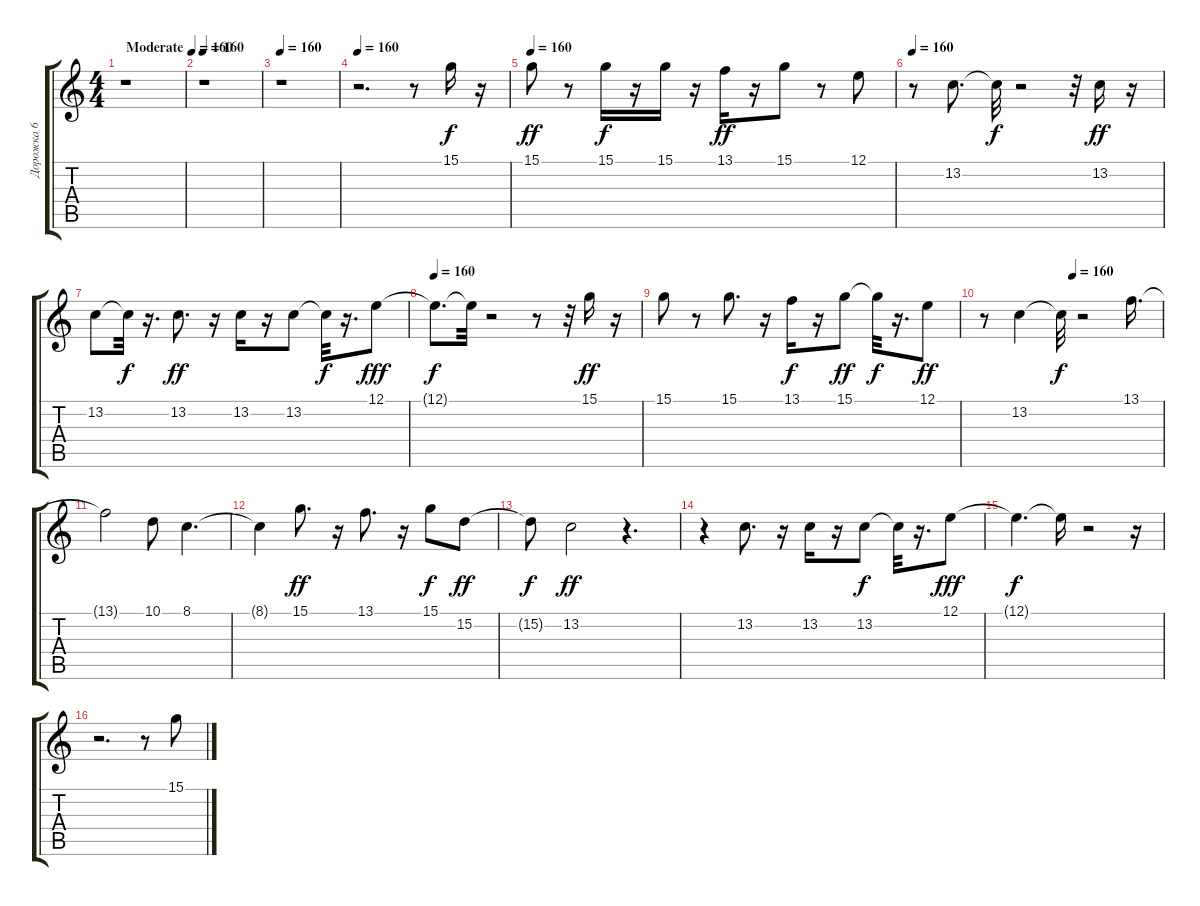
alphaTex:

\track ("Дорожка 6" "Дорожка 6") {instrument recorder}
\staff {score tabs}
\tuning (E4 B3 G3 D3 A2 E2) {hide}
\ts (4 4)
\tempo (160 "Moderate")
\clef g2
\ks c
r.1{dy f instrument recorder} |
\tempo 160
r.1 |
\tempo 160
r.1 |
\tempo 160
r.2{d} r.8 15.1.16 r.16 |
\tempo 160
15.1.8{dy ff} r.8 15.1.16{dy f} r.16 15.1.16 r.16 13.1.16{dy ff} r.16 15.1.8 r.8 12.1.8 |
\tempo 160
r.8 13.2.8{d} 13.2{t}.32{dy f} r.2 r.32 13.2.16{dy ff} r.16 |
13.2.8 13.2{t}.32{dy f} r.16{d} 13.2.8{d dy ff} r.16 13.2.16 r.16 13.2.8 13.2{t}.32{dy f} r.16{d} 12.1.8{dy fff} |
\tempo 160
12.1{t}.8{d dy f} 12.1{t}.32 r.2 r.8 r.32 15.1.16{dy ff} r.16 |
15.1.8 r.8 15.1.8{d} r.16 13.1.16{dy f} r.16 15.1.8{dy ff} 15.1{t}.32{dy f} r.16{d} 12.1.8{dy ff} |
\tempo (160 0.5)
r.8 13.2.4 13.2{t}.32{dy f} r.2 13.1.16{d} |
13.1{t}.2 10.1.8 8.1.4{d} |
8.1{t}.4 15.1.8{d dy ff} r.16 13.1.8{d} r.16 15.1.8{dy f} 15.2.8{dy ff} |
15.2{t}.8{dy f} 13.2.2{dy ff} r.4{d} |
r.4 13.2.8{d} r.16 13.2.16 r.16 13.2.8{dy f} 13.2{t}.32 r.16{d} 12.1.8{dy fff} |
12.1{t}.4{d dy f} 12.1{t}.16 r.2 r.16 |
r.2{d} r.8 15.1.8
